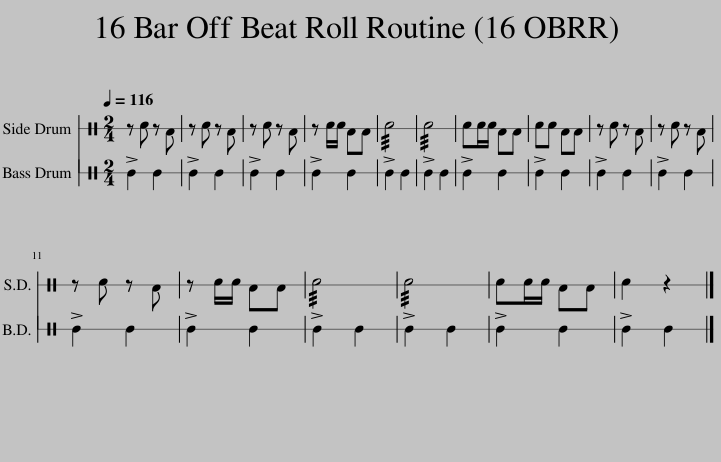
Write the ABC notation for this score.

X:1
%%score 1 2
L:1/8
Q:1/4=116
M:2/4
I:linebreak $
K:C
V:1 perc stafflines=1
K:none
V:2 perc stafflines=1
K:none
V:1
 z F z D | z F z D | z F z D | z F/F/ DD | !///!F4 | %5
 !///!F4 | FF/F/ DD | FF DD | z F z D | z F z D |$ %10
 z F z D | z F/F/ DD | !///!F4 | !///!F4 | FF/F/ DD | %15
 F2 z2 |] %16
V:2
 !>!E2 E2 | !>!E2 E2 | !>!E2 E2 | !>!E2 E2 | !>!E2 E2 | %5
 !>!E2 E2 | !>!E2 E2 | !>!E2 E2 | !>!E2 E2 | !>!E2 E2 |$ %10
 !>!E2 E2 | !>!E2 E2 | !>!E2 E2 | !>!E2 E2 | !>!E2 E2 | %15
 !>!E2 E2 |] %16
